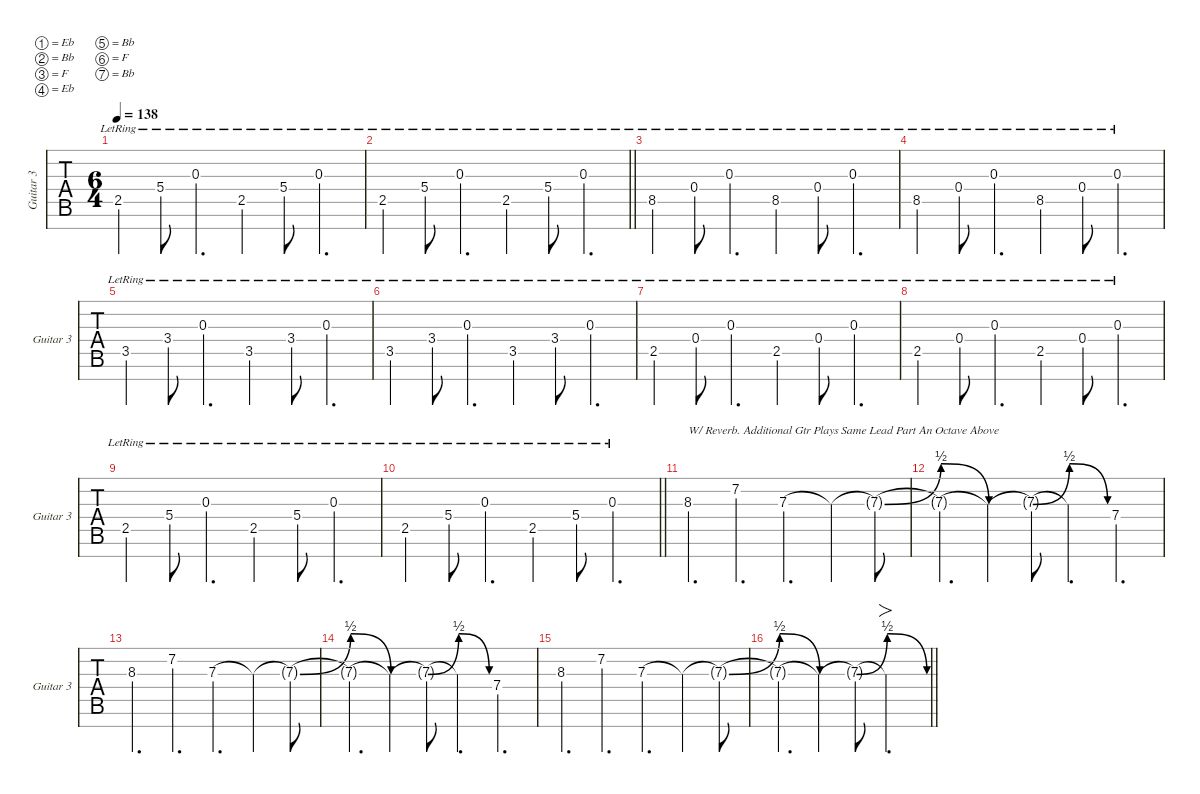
\defaultSystemsLayout 4
\hideDynamics
\bracketExtendMode nobrackets
\singleTrackTrackNamePolicy allsystems
\multiTrackTrackNamePolicy allsystems
\firstSystemTrackNameMode fullname
\otherSystemsTrackNameMode fullname
\otherSystemsTrackNameOrientation horizontal
\track ("Guitar 3" "Guitar 3") {instrument overdrivenguitar}
\staff {tabs}
\tuning (Eb4 Bb3 F3 Eb3 Bb2 F2 Bb1)
\ts (6 4)
\tempo 138
\clef g2
\ks c
2.5{lr}.4{dy mf} 5.4{lr}.8 0.3{lr}.4{d} 2.5{lr}.4 5.4{lr}.8 0.3{lr}.4{d} |
\barLineRight lightlight
2.5{lr}.4 5.4{lr}.8 0.3{lr}.4{d} 2.5{lr}.4 5.4{lr}.8 0.3{lr}.4{d} |
8.5{lr}.4 0.4{lr}.8 0.3{lr}.4{d} 8.5{lr}.4 0.4{lr}.8 0.3{lr}.4{d} |
8.5{lr}.4 0.4{lr}.8 0.3{lr}.4{d} 8.5{lr}.4 0.4{lr}.8 0.3{lr}.4{d} |
3.5{lr}.4 3.4{lr}.8 0.3{lr}.4{d} 3.5{lr}.4 3.4{lr}.8 0.3{lr}.4{d} |
3.5{lr}.4 3.4{lr}.8 0.3{lr}.4{d} 3.5{lr}.4 3.4{lr}.8 0.3{lr}.4{d} |
2.5{lr}.4 0.4{lr}.8 0.3{lr}.4{d} 2.5{lr}.4 0.4{lr}.8 0.3{lr}.4{d} |
2.5{lr}.4 0.4{lr}.8 0.3{lr}.4{d} 2.5{lr}.4 0.4{lr}.8 0.3{lr}.4{d} |
2.5{lr}.4 5.4{lr}.8 0.3{lr}.4{d} 2.5{lr}.4 5.4{lr}.8 0.3{lr}.4{d} |
\barLineRight lightlight
2.5{lr}.4 5.4{lr}.8 0.3{lr}.4{d} 2.5{lr}.4 5.4{lr}.8 0.3{lr}.4{d} |
8.3.4{d txt "W/ Reverb. Additional Gtr Plays Same Lead Part An Octave Above"} 7.2.4{d} 7.3.4{d} 7.3{t}.4 7.3{be (bend 0 0 14.399999999999999 2) t}.8 |
7.3{be (release 0 2 15 0) t}.4{d} 7.3{be (hold 0 0 60 0) t}.4 7.3{be (bend 0 0 14.399999999999999 2) t}.8 7.3{be (release 0 2 15 0) t}.4{d} 7.4.4{d} |
8.3.4{d} 7.2.4{d} 7.3.4{d} 7.3{t}.4 7.3{be (bend 0 0 14.399999999999999 2) t}.8 |
7.3{be (release 0 2 15 0) t}.4{d} 7.3{be (hold 0 0 60 0) t}.4 7.3{be (bend 0 0 14.399999999999999 2) t}.8 7.3{be (release 0 2 15 0) t}.4{d} 7.4.4{d} |
8.3.4{d} 7.2.4{d} 7.3.4{d} 7.3{t}.4 7.3{be (bend 0 0 14.399999999999999 2) t}.8 |
\barLineRight lightlight
7.3{be (release 0 2 15 0) t}.4{d} 7.3{be (hold 0 0 60 0) t}.4 7.3{be (bend 0 0 14.399999999999999 2) t}.8 7.3{be (release 0 2 7.199999999999999 0) t}.2{fo d}
